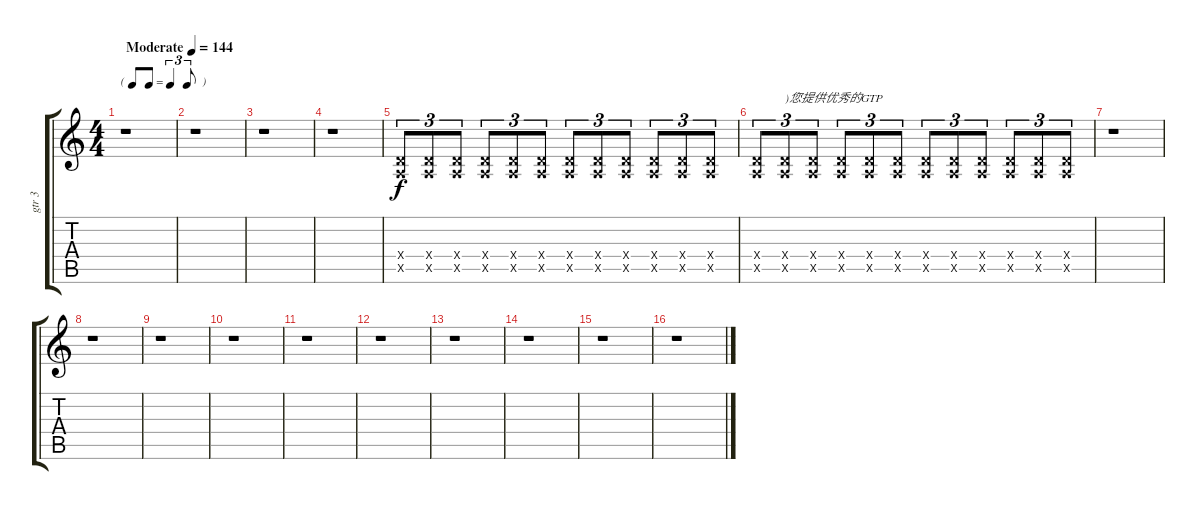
\track ("gtr 3" "gtr 3") {instrument distortionguitar}
\staff {score tabs}
\tuning (E4 B3 G3 D3 A2 E2) {hide}
\ts (4 4)
\tf triplet8th
\tempo (144 "Moderate")
\clef g2
\ks c
r.1{dy f instrument distortionguitar} |
r.1 |
r.1 |
r.1 |
(0.4{x} 0.5{x}).8{tu (3 2)} (0.4{x} 0.5{x}).8{tu (3 2)} (0.4{x} 0.5{x}).8{tu (3 2)} (0.4{x} 0.5{x}).8{tu (3 2)} (0.4{x} 0.5{x}).8{tu (3 2)} (0.4{x} 0.5{x}).8{tu (3 2)} (0.4{x} 0.5{x}).8{tu (3 2)} (0.4{x} 0.5{x}).8{tu (3 2)} (0.4{x} 0.5{x}).8{tu (3 2)} (0.4{x} 0.5{x}).8{tu (3 2)} (0.4{x} 0.5{x}).8{tu (3 2)} (0.4{x} 0.5{x}).8{tu (3 2)} |
(0.4{x} 0.5{x}).8{tu (3 2)} (0.4{x} 0.5{x}).8{tu (3 2) txt ")您提供优秀的GTP"} (0.4{x} 0.5{x}).8{tu (3 2)} (0.4{x} 0.5{x}).8{tu (3 2)} (0.4{x} 0.5{x}).8{tu (3 2)} (0.4{x} 0.5{x}).8{tu (3 2)} (0.4{x} 0.5{x}).8{tu (3 2)} (0.4{x} 0.5{x}).8{tu (3 2)} (0.4{x} 0.5{x}).8{tu (3 2)} (0.4{x} 0.5{x}).8{tu (3 2)} (0.4{x} 0.5{x}).8{tu (3 2)} (0.4{x} 0.5{x}).8{tu (3 2)} |
r.1 |
r.1 |
r.1 |
r.1 |
r.1 |
r.1 |
r.1 |
r.1 |
r.1 |
r.1
